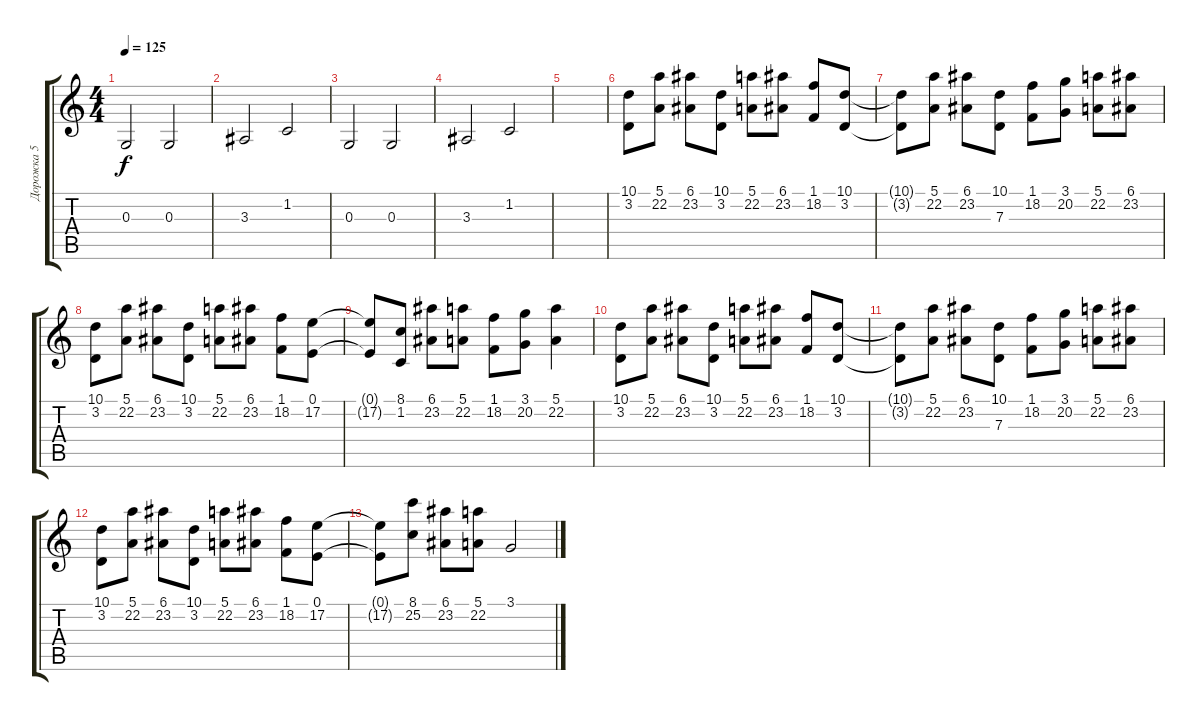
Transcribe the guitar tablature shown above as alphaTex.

\track ("Дорожка 5" "Дорожка 5") {instrument fx5brightness}
\staff {score tabs}
\tuning (E4 B3 G3 D3 A2 E2) {hide}
\ts (4 4)
\tempo 125
\clef g2
\ks c
0.3.2{dy f} 0.3.2 |
3.3.2 1.2.2 |
0.3.2 0.3.2 |
3.3.2 1.2.2 |
|
(10.1 3.2).8 (5.1 22.2).8 (6.1 23.2).8 (10.1 3.2).8 (5.1 22.2).8 (6.1 23.2).8 (1.1 18.2).8 (10.1 3.2).8 |
(10.1{t} 3.2{t}).8 (5.1 22.2).8 (6.1 23.2).8 (10.1 7.3).8 (1.1 18.2).8 (3.1 20.2).8 (5.1 22.2).8 (6.1 23.2).8 |
(10.1 3.2).8 (5.1 22.2).8 (6.1 23.2).8 (10.1 3.2).8 (5.1 22.2).8 (6.1 23.2).8 (1.1 18.2).8 (0.1 17.2).8 |
(0.1{t} 17.2{t}).8 (8.1 1.2).8 (6.1 23.2).8 (5.1 22.2).8 (1.1 18.2).8 (3.1 20.2).8 (5.1 22.2).4 |
(10.1 3.2).8 (5.1 22.2).8 (6.1 23.2).8 (10.1 3.2).8 (5.1 22.2).8 (6.1 23.2).8 (1.1 18.2).8 (10.1 3.2).8 |
(10.1{t} 3.2{t}).8 (5.1 22.2).8 (6.1 23.2).8 (10.1 7.3).8 (1.1 18.2).8 (3.1 20.2).8 (5.1 22.2).8 (6.1 23.2).8 |
(10.1 3.2).8 (5.1 22.2).8 (6.1 23.2).8 (10.1 3.2).8 (5.1 22.2).8 (6.1 23.2).8 (1.1 18.2).8 (0.1 17.2).8 |
(0.1{t} 17.2{t}).8 (8.1 25.2).8 (6.1 23.2).8 (5.1 22.2).8 3.1.2
